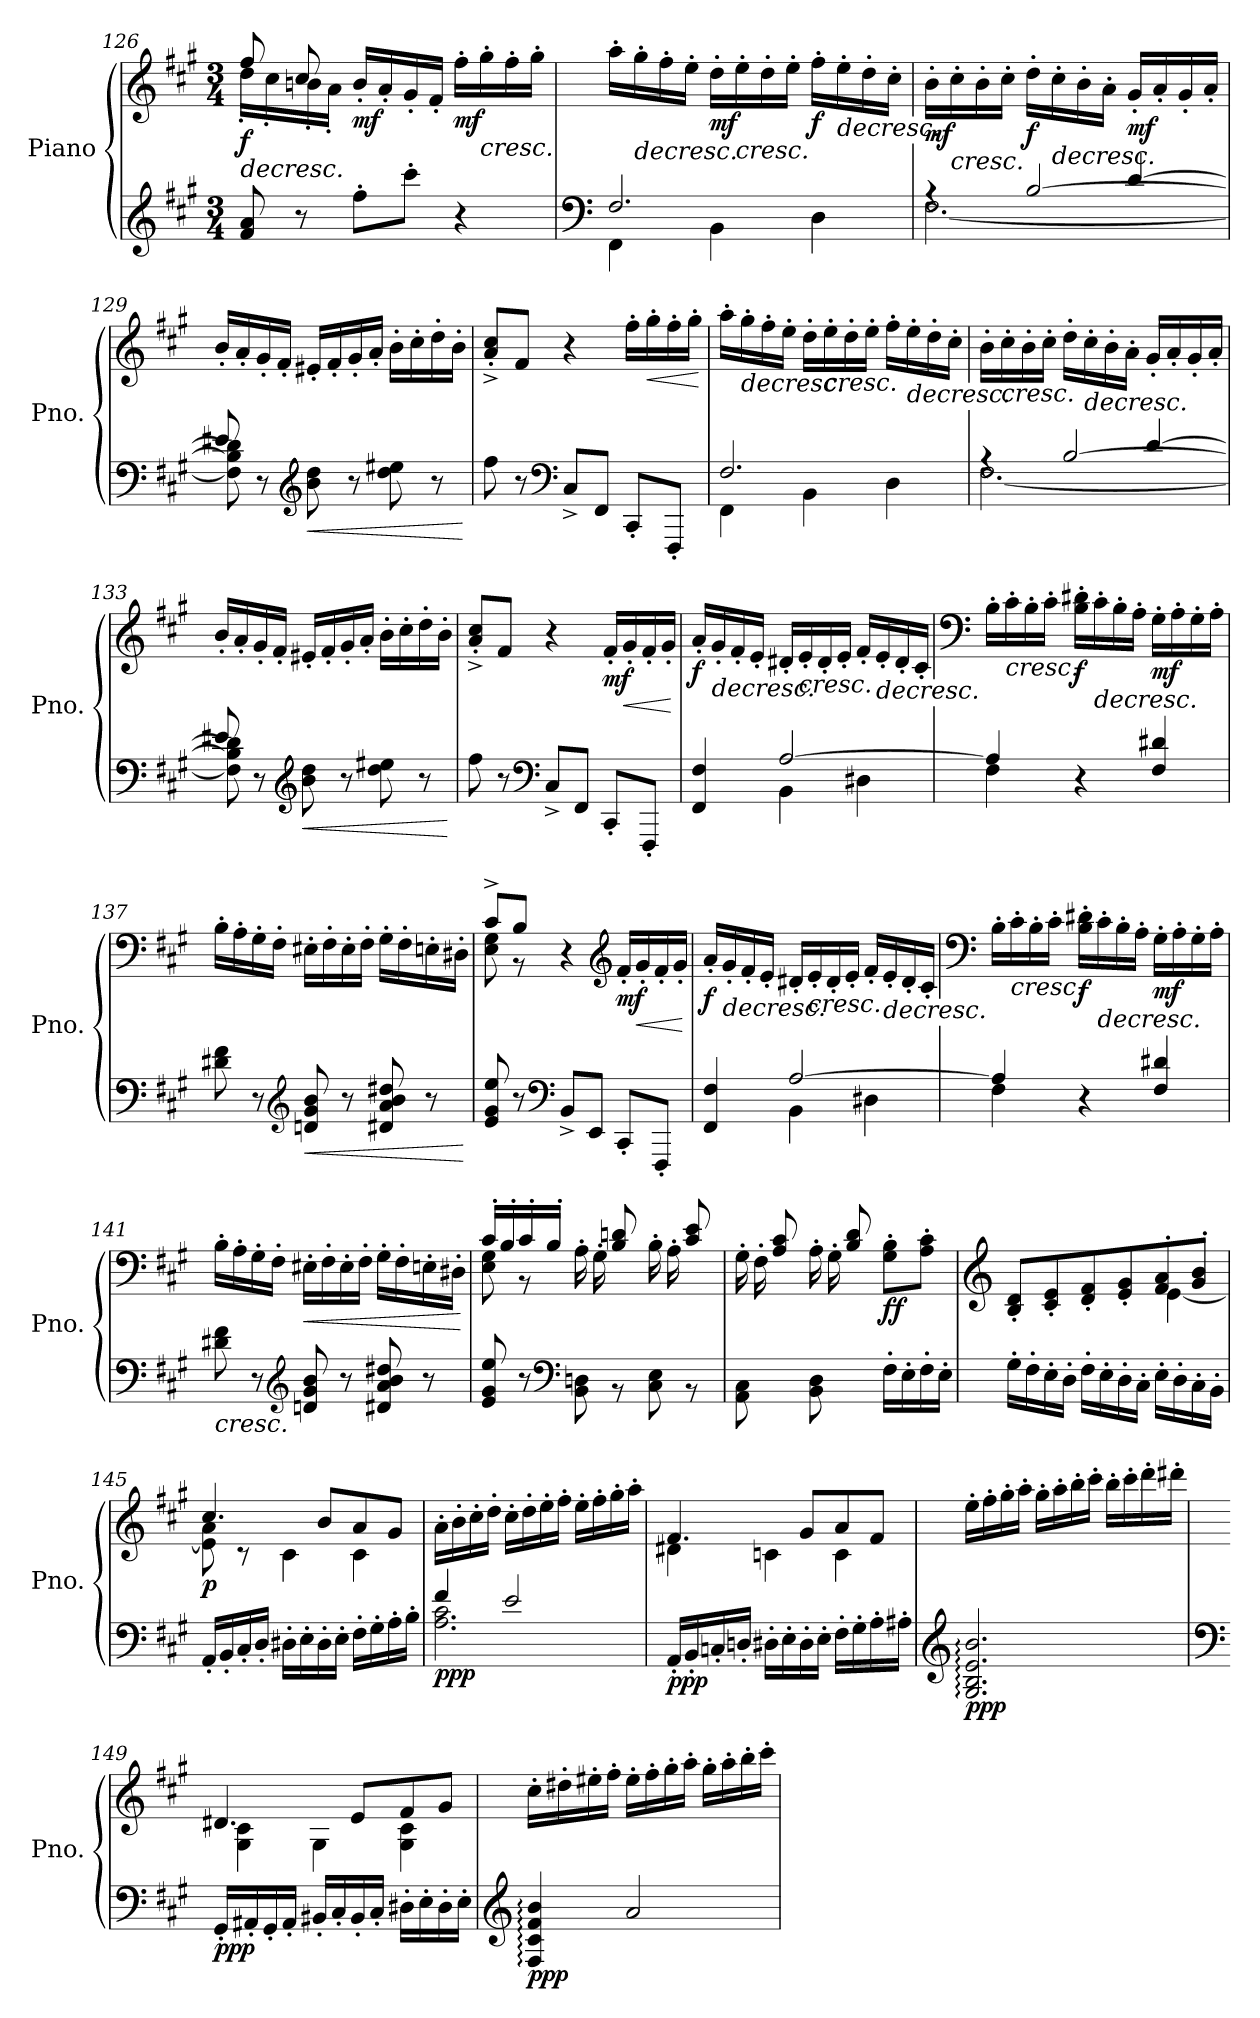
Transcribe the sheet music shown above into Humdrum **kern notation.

**kern	**kern	**dynam
*part1	*part1	*part1
*staff2	*staff1	*staff1/2
*I"Piano	*	*
*I'Pno.	*	*
*clefG2	*clefG2	*
*k[f#c#g#]	*k[f#c#g#]	*
*M3/4	*M3/4	*
=126	=126	=126
!	!	!LO:HP:b
*	*^	*
!	!	!	!LO:DY:n=1:b
8f#/ 8a/	8ff#/	16dd'\LL	> f
.	.	16cc#'\	.
8r	8cc#/	16bn'\	.
.	.	16a'\JJ	.
!	!	!	!LO:DY:n=2:b
8ff#'\L	16b'/LL	4ryy	mf
.	16a'/	.	.
8ccc#'\J	16g#'/	.	.
.	16f#'/JJ	.	.
!	!	!	!LO:DY:n=3:b
4r	16ff#'\LL	4reyy	mf
!	!	!	!LO:HP:b
.	16gg#'\	.	<
.	16ff#'\	.	.
.	16gg#'\JJ	.	.
*	*v	*v	*
.	.	]
!!LO:LB:g=z
=127	=127	=127
*clefF4	*	*
*^	*	*
!	!	!	!LO:DY:b=2
!	!	!	!LO:DY:n=1:b
2.F#/	4FF#\	16aa'\LL	mf f
!	!	!	!LO:HP:b
.	.	16gg#'\	>
.	.	16ff#'\	.
.	.	16ee'\JJ	.
!	!	!	!LO:DY:n=2:b
.	4BB\	16dd'\LL	[ mf
!	!	!	!LO:HP:b
.	.	16ee'\	<
.	.	16dd'\	.
.	.	16ee'\JJ	.
!	!	!	!LO:DY:n=3:b
.	4D\	16ff#'\LL	] f
!	!	!	!LO:HP:b
.	.	16ee'\	>
.	.	16dd'\	.
.	.	16cc#'\JJ	.
*v	*v	*	*
.	.	[
=128	=128	=128
*^	*	*
*	*^	*	*
!	!	!	!	!LO:DY:b
4rA	[2.F#\	2rgyy	16b'\LL	mf
!	!	!	!	!LO:HP:b
.	.	.	16cc#'\	<
.	.	.	16b'\	.
.	.	.	16cc#'\JJ	.
!	!	!	!	!LO:DY:n=1:b
[2B/	.	.	16dd'\LL	] f
!	!	!	!	!LO:HP:b
.	.	.	16cc#'\	>
.	.	.	16b'\	.
.	.	.	16a'\JJ	.
!	!	!	!	!LO:DY:n=2:b
.	.	[4d/	16g#'/LL	[ mf
.	.	.	16a'/	.
.	.	.	16g#'/	.
.	.	.	16a'/JJ	.
*	*v	*v	*	*
=129	=129	=129	=129
8e#X/	8F#\] 8B\] 8d\]	16b'/LL	.
.	.	16a'/	.
8r	8ryy	16g#'/	.
.	.	16f#'/JJ	.
*clefG2	*	*	*
!	!	!	!LO:HP:b=2
!	!	!	!LO:HP:n=1:b
8b\ 8dd\	2ryy	16e#X'/LL	< <
.	.	16f#'/	.
8r	.	16g#'/	.
.	.	16a'/JJ	.
8dd\ 8ee#X\	.	16b'\LL	.
.	.	16cc#'\	.
8r	.	16dd'\	.
.	.	16b'\JJ	.
*v	*v	*	*
.	.	[ ]
!!LO:LB:g=z
=130	=130	=130
!	!	!LO:DY:b=2
!	!	!LO:DY:n=1:b
8ff#\	8a/'^ 8cc#/'^L	mf f
8r	8f#/J	.
*clefF4	*	*
8C#^/L	4r	.
8FF#/J	.	.
!	!	!LO:DY:n=2:b=2
!	!	!LO:DY:n=3:b
8CC#'/L	16ff#'\LL	mp mf
!	!	!LO:HP:b
.	16gg#'\	<
8FFF#'/J	16ff#'\	.
.	16gg#'\JJ	.
.	.	[
=131	=131	=131
*^	*	*
!	!	!	!LO:DY:b=2
!	!	!	!LO:DY:n=1:b
2.F#/	4FF#\	16aa'\LL	mf f
!	!	!	!LO:HP:b
.	.	16gg#'\	>
.	.	16ff#'\	.
.	.	16ee'\JJ	.
!	!	!	!LO:DY:n=2:b=2
!	!	!	!LO:DY:n=3:b
.	4BB\	16dd'\LL	[ mp mf
!	!	!	!LO:HP:b
.	.	16ee'\	<
.	.	16dd'\	.
.	.	16ee'\JJ	.
!	!	!	!LO:DY:n=4:b=2
!	!	!	!LO:DY:n=5:b
.	4D\	16ff#'\LL	] mf f
!	!	!	!LO:HP:b
.	.	16ee'\	>
.	.	16dd'\	.
.	.	16cc#'\JJ	.
*v	*v	*	*
.	.	[
=132	=132	=132
*^	*	*
*	*^	*	*
!	!	!	!	!LO:DY:b=2
!	!	!	!	!LO:DY:n=1:b
4rA	[2.F#\	2rgyy	16b'\LL	mp mf
!	!	!	!	!LO:HP:b
.	.	.	16cc#'\	<
.	.	.	16b'\	.
.	.	.	16cc#'\JJ	.
!	!	!	!	!LO:DY:n=2:b=2
!	!	!	!	!LO:DY:n=3:b
[2B/	.	.	16dd'\LL	] mf f
!	!	!	!	!LO:HP:b
.	.	.	16cc#'\	>
.	.	.	16b'\	.
.	.	.	16a'\JJ	.
!	!	!	!	!LO:DY:n=4:b=2
!	!	!	!	!LO:DY:n=5:b
.	.	[4d/	16g#'/LL	[ mp mf
.	.	.	16a'/	.
.	.	.	16g#'/	.
.	.	.	16a'/JJ	.
*	*v	*v	*	*
!!LO:LB:g=z
=133	=133	=133	=133
8e#X/	8F#\] 8B\] 8d\]	16b'/LL	.
.	.	16a'/	.
8r	8ryy	16g#'/	.
.	.	16f#'/JJ	.
*clefG2	*	*	*
!	!	!	!LO:HP:b=2
!	!	!	!LO:HP:n=1:b
8b\ 8dd\	2ryy	16e#X'/LL	< <
.	.	16f#'/	.
8r	.	16g#'/	.
.	.	16a'/JJ	.
8dd\ 8ee#X\	.	16b'\LL	.
.	.	16cc#'\	.
8r	.	16dd'\	.
.	.	16b'\JJ	.
*v	*v	*	*
.	.	[ ]
=134	=134	=134
!	!	!LO:DY:b=2
!	!	!LO:DY:n=1:b
8ff#\	8a/'^ 8cc#/'^L	mf f
8r	8f#/J	.
*clefF4	*	*
8C#^/L	4r	.
8FF#/J	.	.
!	!	!LO:DY:n=2:b
8CC#'/L	16f#'/LL	mf
!	!	!LO:HP:b
.	16g#'/	<
8FFF#'/J	16f#'/	.
.	16g#'/JJ	.
.	.	[
=135	=135	=135
*^	*	*
!	!	!	!LO:DY:b
4FF#/ 4F#/	4rDDDyy	16a'/LL	f
!	!	!	!LO:HP:b
.	.	16g#'/	>
.	.	16f#'/	.
.	.	16e'/JJ	.
!	!	!	!LO:DY:n=1:b=2
!	!	!	!LO:DY:n=2:b
[2A/	4BB\	16d#X'/LL	[ mp mf
!	!	!	!LO:HP:b
.	.	16e'/	<
.	.	16d#'/	.
.	.	16e'/JJ	.
!	!	!	!LO:DY:n=3:b=2
!	!	!	!LO:DY:n=4:b
.	4D#X\	16f#'/LL	] mf f
!	!	!	!LO:HP:b
.	.	16e'/	>
.	.	16d#'/	.
.	.	16c#'/JJ	.
*v	*v	*	*
.	.	[
!!LO:PB:g=z
=136	=136	=136
*	*clefF4	*
*^	*	*
!	!	!	!LO:DY:b=2
!	!	!	!LO:DY:n=1:b
4A/]	4F#\	16B'\LL	mp mf
!	!	!	!LO:HP:b
.	.	16c#'\	<
.	.	16B'\	.
.	.	16c#'\JJ	.
!	!	!	!LO:DY:n=2:b
4r	4ryy	16B\' 16d#X\'LL	] f
!	!	!	!LO:HP:b
.	.	16c#'\	>
.	.	16B'\	.
.	.	16A'\JJ	.
!	!	!	!LO:DY:n=3:b
4F#/ 4d#X/	4ryy	16G#'\LL	[ mf
.	.	16A'\	.
.	.	16G#'\	.
.	.	16A'\JJ	.
*v	*v	*	*
=137	=137	=137
8d#X\ 8f#\	16B'\LL	.
.	16A'\	.
8r	16G#'\	.
.	16F#'\JJ	.
*clefG2	*	*
!	!	!LO:HP:b=2
!	!	!LO:HP:n=1:b
8dn/ 8g#/ 8b/	16E#X'\LL	< <
.	16F#'\	.
8r	16E#'\	.
.	16F#'\JJ	.
8d#X/ 8a/ 8b/ 8dd#X/	16G#'\LL	.
.	16F#'\	.
8r	16En'\	.
.	16D#X'\JJ	.
.	.	[ ]
=138	=138	=138
*	*^	*
!	!	!	!LO:DY:b=2
!	!	!	!LO:DY:n=1:b
8e/ 8g#/ 8ee/	8c#^/L	8E\ 8G#\	mf f
8r	8B/J	8r	.
*clefF4	*	*	*
8BB^/L	4r	4ryy	.
8EE/J	.	.	.
*	*clefG2	*	*
!	!	!	!LO:DY:n=2:b
8CC#'/L	16f#'/LL	4reyy	mf
!	!	!	!LO:HP:b
.	16g#'/	.	<
8FFF#'/J	16f#'/	.	.
.	16g#'/JJ	.	.
*	*v	*v	*
.	.	[
!!LO:LB:g=z
=139	=139	=139
*^	*	*
!	!	!	!LO:DY:b
4FF#/ 4F#/	4rDDDyy	16a'/LL	f
!	!	!	!LO:HP:b
.	.	16g#'/	>
.	.	16f#'/	.
.	.	16e'/JJ	.
!	!	!	!LO:DY:n=1:b=2
!	!	!	!LO:DY:n=2:b
[2A/	4BB\	16d#X'/LL	[ mp mf
!	!	!	!LO:HP:b
.	.	16e'/	<
.	.	16d#'/	.
.	.	16e'/JJ	.
!	!	!	!LO:DY:n=3:b=2
!	!	!	!LO:DY:n=4:b
.	4D#X\	16f#'/LL	] mf f
!	!	!	!LO:HP:b
.	.	16e'/	>
.	.	16d#'/	.
.	.	16c#'/JJ	.
*v	*v	*	*
.	.	[
=140	=140	=140
*	*clefF4	*
*^	*	*
!	!	!	!LO:DY:b=2
!	!	!	!LO:DY:n=1:b
4A/]	4F#\	16B'\LL	mp mf
!	!	!	!LO:HP:b
.	.	16c#'\	<
.	.	16B'\	.
.	.	16c#'\JJ	.
!	!	!	!LO:DY:n=2:b
4r	4ryy	16B\' 16d#X\'LL	] f
!	!	!	!LO:HP:b
.	.	16c#'\	>
.	.	16B'\	.
.	.	16A'\JJ	.
!	!	!	!LO:DY:n=3:b
4F#/ 4d#X/	4ryy	16G#'\LL	[ mf
.	.	16A'\	.
.	.	16G#'\	.
.	.	16A'\JJ	.
*v	*v	*	*
=141	=141	=141
!	!	!LO:HP:b=2
!	!	!LO:HP:n=1:b
8d#X\ 8f#\	16B'\LL	< <
.	16A'\	.
8r	16G#'\	.
.	16F#'\JJ	.
*clefG2	*	*
!	!	!LO:HP:b
8dn/ 8g#/ 8b/	16E#X'\LL	<
.	16F#'\	.
8r	16E#'\	.
.	16F#'\JJ	.
8d#X/ 8a/ 8b/ 8dd#X/	16G#'\LL	.
.	16F#'\	.
8r	16En'\	.
.	16D#X'\JJ	.
.	.	[ ] [
!!LO:LB:g=z
=142	=142	=142
*^	*^	*
!	!	!	!	!LO:DY:b=2
!	!	!	!	!LO:DY:n=1:b
4.ryy	8e/ 8g#/ 8ee/	16c#'/LL	8E\ 8G#\	mf f
.	.	16B'/	.	.
.	8r	16c#'/	8r	.
.	.	16B'/JJ	.	.
*clefF4	*	*	*	*
.	8BB\ 8Dn\	8rcyy	16A'\LL	.
.	.	.	16G#'\	.
16A'/	8r	8B/ 8dn/	8ryy	.
16G#'/JJ	.	.	.	.
8ryy	8C#\ 8E\	8reyy	16B'\LL	.
.	.	.	16A'\	.
16B'/	8r	8c#/ 8e/	8ryy	.
16A'/JJ	.	.	.	.
=143	=143	=143	=143	=143
8ryy	8AA\ 8C#\	8rAyy	16G#'\LL	.
.	.	.	16F#'\	.
16G#'/	8ryy	8A/ 8c#/	8ryy	.
16F#'/JJ	.	.	.	.
8ryy	8BB\ 8D\	8rcyy	16A'\LL	.
.	.	.	16G#'\	.
16A'/	8ryy	8B/ 8d/	8ryy	.
16G#'/JJ	.	.	.	.
!	!	!	!	!LO:DY:b
4ryy	16F#'\LL	8G#\' 8B\'L	4ryy	ff
.	16E'\	.	.	.
.	16F#'\	8A\' 8c#\'J	.	.
.	16E'\JJ	.	.	.
*v	*v	*	*	*
=144	=144	=144	=144
*	*clefG2	*	*
16G#'\LL	8B/' 8d/'L	2rcyy	.
16F#'\	.	.	.
16E'\	8c#/' 8e/'	.	.
16D'\JJ	.	.	.
16F#'\LL	8d/' 8f#/'	.	.
16E'\	.	.	.
16D'\	8e/' 8g#/'	.	.
16C#'\JJ	.	.	.
16E'\LL	8f#/' 8a/'	[4e\	.
16D'\	.	.	.
16C#'\	8g#/' 8b/'J	.	.
16BB'\JJ	.	.	.
*	*v	*v	*
.	.	[
!!LO:LB:g=z
=145	=145	=145
*	*^	*
!	!	!	!LO:DY:b
16AA'/LL	4.cc#/	8e\] 8a\	p
16BB'/	.	.	.
16C#'/	.	8r	.
16D'/JJ	.	.	.
16D#X'\LL	.	4c#\	.
16E'\	.	.	.
16D#'\	8b/L	.	.
16E'\JJ	.	.	.
16F#'\LL	8a/	4c#\	.
16G#'\	.	.	.
16A'\	8g#/J	.	.
16B'\JJ	.	.	.
*	*v	*v	*
=146	=146	=146
*^	*	*
!	!	!	!LO:DY:b=2
!	!	!	!LO:DY:n=1:b
4f#/	2.A\ 2.c#\	16a'\LL	p pp
.	.	16b'\	.
.	.	16cc#'\	.
.	.	16dd'\JJ	.
2e/	.	16cc#'\LL	.
.	.	16dd'\	.
.	.	16ee'\	.
.	.	16ff#'\JJ	.
.	.	16ee'\LL	.
.	.	16ff#'\	.
.	.	16gg#'\	.
.	.	16aa'\JJ	.
*v	*v	*	*
=147	=147	=147
*	*^	*
!	!	!	!LO:DY:b=2
!	!	!	!LO:DY:n=1:b
16AA'/LL	4.f#/	4d#X\	pp p
16BB'/	.	.	.
16Cn'/	.	.	.
16Dn'/JJ	.	.	.
16D#X'\LL	.	4cn\	.
16E'\	.	.	.
16D#'\	8g#/L	.	.
16E'\JJ	.	.	.
16F#'\LL	8a/	4c\	.
16G#'\	.	.	.
16A'\	8f#/J	.	.
16A#X'\JJ	.	.	.
*	*v	*v	*
!!LO:LB:g=z
=148	=148	=148
*clefG2	*	*
!	!	!LO:DY:b=2
!	!	!LO:DY:n=1:b
2.G#/: 2.B/: 2.e/: 2.b/:	16ee'\LL	p pp
.	16ff#'\	.
.	16gg#'\	.
.	16aa'\JJ	.
.	16gg#'\LL	.
.	16aa'\	.
.	16bb'\	.
.	16ccc#'\JJ	.
.	16bb'\LL	.
.	16ccc#'\	.
.	16ddd'\	.
.	16ddd#X'\JJ	.
=149	=149	=149
*clefF4	*	*
*	*^	*
!	!	!	!LO:DY:b=2
!	!	!	!LO:DY:n=1:b
16GG#'/LL	4.d#X/	4G#\ 4c#\	pp p
16AA#X'/	.	.	.
16GG#'/	.	.	.
16AA#'/JJ	.	.	.
16BB#X'/LL	.	4G#\	.
16C#'/	.	.	.
16BB#'/	8e/L	.	.
16C#'/JJ	.	.	.
16D#X'\LL	8f#/	4G#\ 4c#\	.
16E'\	.	.	.
16D#'\	8g#/J	.	.
16E'\JJ	.	.	.
*	*v	*v	*
=150	=150	=150
*clefG2	*	*
!	!	!LO:DY:b=2
!	!	!LO:DY:n=1:b
4F#/: 4c#/: 4f#/: 4b/:	16cc#'\LL	p pp
.	16dd#X'\	.
.	16ee#X'\	.
.	16ff#'\JJ	.
2a/	16ee#'\LL	.
.	16ff#'\	.
.	16gg#'\	.
.	16aa'\JJ	.
.	16gg#'\LL	.
.	16aa'\	.
.	16bb'\	.
.	16ccc#'\JJ	.
=	=	=
*-	*-	*-
